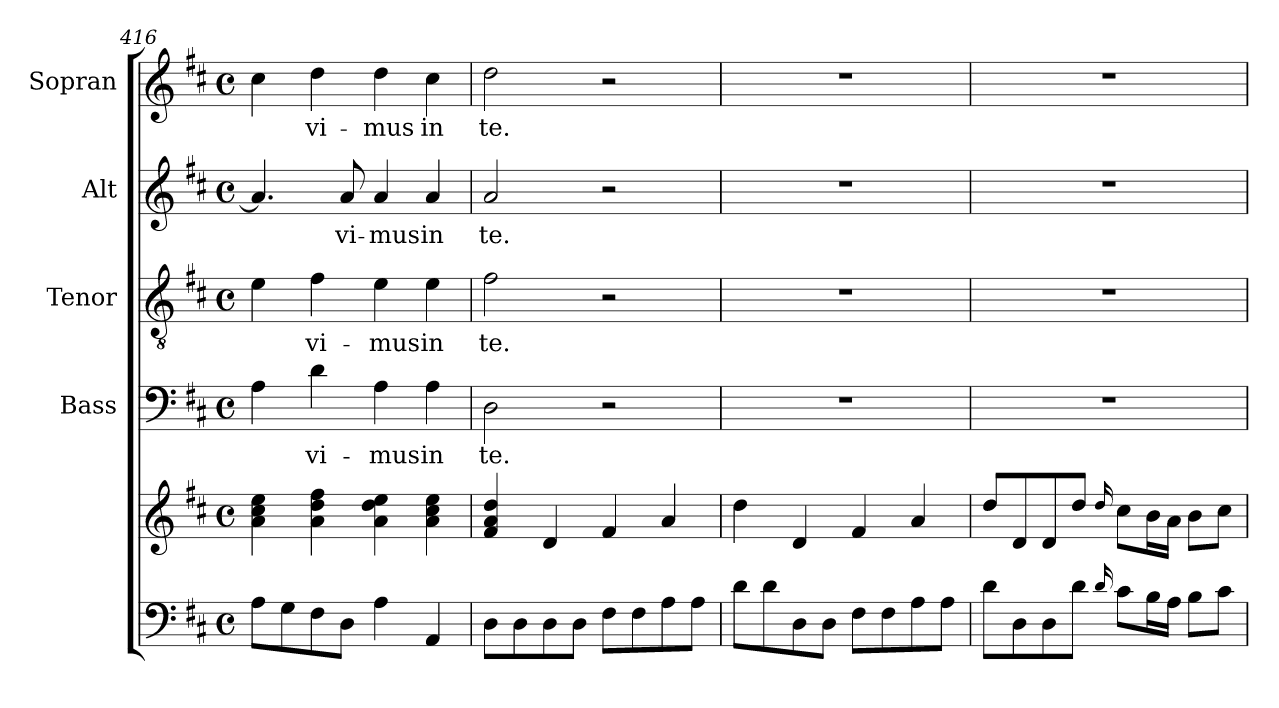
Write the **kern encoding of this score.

**kern	**kern	**kern	**text	**kern	**text	**kern	**text	**kern	**text
*part5	*part5	*part4	*part4	*part3	*part3	*part2	*part2	*part1	*part1
*staff6	*staff5	*staff4	*staff4	*staff3	*staff3	*staff2	*staff2	*staff1	*staff1
*	*	*I"Bass	*	*I"Tenor	*	*I"Alt	*	*I"Sopran	*
*	*	*I'B.	*	*I'T.	*	*I'A.	*	*I'S.	*
!!LO:LB:g=z
*clefF4	*clefG2	*clefF4	*	*clefGv2	*	*clefG2	*	*clefG2	*
*k[f#c#]	*k[f#c#]	*k[f#c#]	*	*k[f#c#]	*	*k[f#c#]	*	*k[f#c#]	*
*D:	*D:	*D:	*	*D:	*	*D:	*	*D:	*
*M4/4	*M4/4	*M4/4	*	*M4/4	*	*M4/4	*	*M4/4	*
*met(c)	*met(c)	*met(c)	*	*met(c)	*	*met(c)	*	*met(c)	*
=416	=416	=416	=416	=416	=416	=416	=416	=416	=416
8A\L	4a\ 4cc#\ 4ee\	4A\	.	4e\	.	4.a/]	.	4cc#\	.
8G\	.	.	.	.	.	.	.	.	.
!	!	!	!LO:LY:b	!	!LO:LY:b	!	!	!	!LO:LY:b
8F#\	4a\ 4dd\ 4ff#\	4d\	-vi-	4f#\	-vi-	.	.	4dd\	-vi-
!	!	!	!	!	!	!	!LO:LY:b	!	!
8D\J	.	.	.	.	.	8a/	-vi-	.	.
!	!	!	!LO:LY:b	!	!LO:LY:b	!	!LO:LY:b	!	!LO:LY:b
4A\	4a\ 4dd\ 4ee\	4A\	-mus	4e\	-mus	4a/	-mus	4dd\	-mus
!	!	!	!LO:LY:b	!	!LO:LY:b	!	!LO:LY:b	!	!LO:LY:b
4AA/	4a\ 4cc#\ 4ee\	4A\	in	4e\	in	4a/	in	4cc#\	in
!!LO:PB:g=z
=417	=417	=417	=417	=417	=417	=417	=417	=417	=417
!	!	!	!LO:LY:b	!	!LO:LY:b	!	!LO:LY:b	!	!LO:LY:b
8D\L	4f#/ 4a/ 4dd/	2D\	te.	2f#\	te.	2a/	te.	2dd\	te.
8D\	.	.	.	.	.	.	.	.	.
8D\	4d/	.	.	.	.	.	.	.	.
8D\J	.	.	.	.	.	.	.	.	.
8F#\L	4f#/	2r	.	2r	.	2r	.	2r	.
8F#\	.	.	.	.	.	.	.	.	.
8A\	4a/	.	.	.	.	.	.	.	.
8A\J	.	.	.	.	.	.	.	.	.
!!LO:LB:g=z
=418	=418	=418	=418	=418	=418	=418	=418	=418	=418
8d\L	4dd\	1r	.	1r	.	1r	.	1r	.
8d\	.	.	.	.	.	.	.	.	.
8D\	4d/	.	.	.	.	.	.	.	.
8D\J	.	.	.	.	.	.	.	.	.
8F#\L	4f#/	.	.	.	.	.	.	.	.
8F#\	.	.	.	.	.	.	.	.	.
8A\	4a/	.	.	.	.	.	.	.	.
8A\J	.	.	.	.	.	.	.	.	.
!!LO:PB:g=z
=419	=419	=419	=419	=419	=419	=419	=419	=419	=419
8d\L	8dd/L	1r	.	1r	.	1r	.	1r	.
8D\	8d/	.	.	.	.	.	.	.	.
8D\	8d/	.	.	.	.	.	.	.	.
8d\J	8dd/J	.	.	.	.	.	.	.	.
16qqd/	16qqdd/	.	.	.	.	.	.	.	.
8c#\L	8cc#\L	.	.	.	.	.	.	.	.
16B\L	16b\L	.	.	.	.	.	.	.	.
16A\JJ	16a\JJ	.	.	.	.	.	.	.	.
8B\L	8b\L	.	.	.	.	.	.	.	.
8c#\J	8cc#\J	.	.	.	.	.	.	.	.
=	=	=	=	=	=	=	=	=	=
*-	*-	*-	*-	*-	*-	*-	*-	*-	*-
